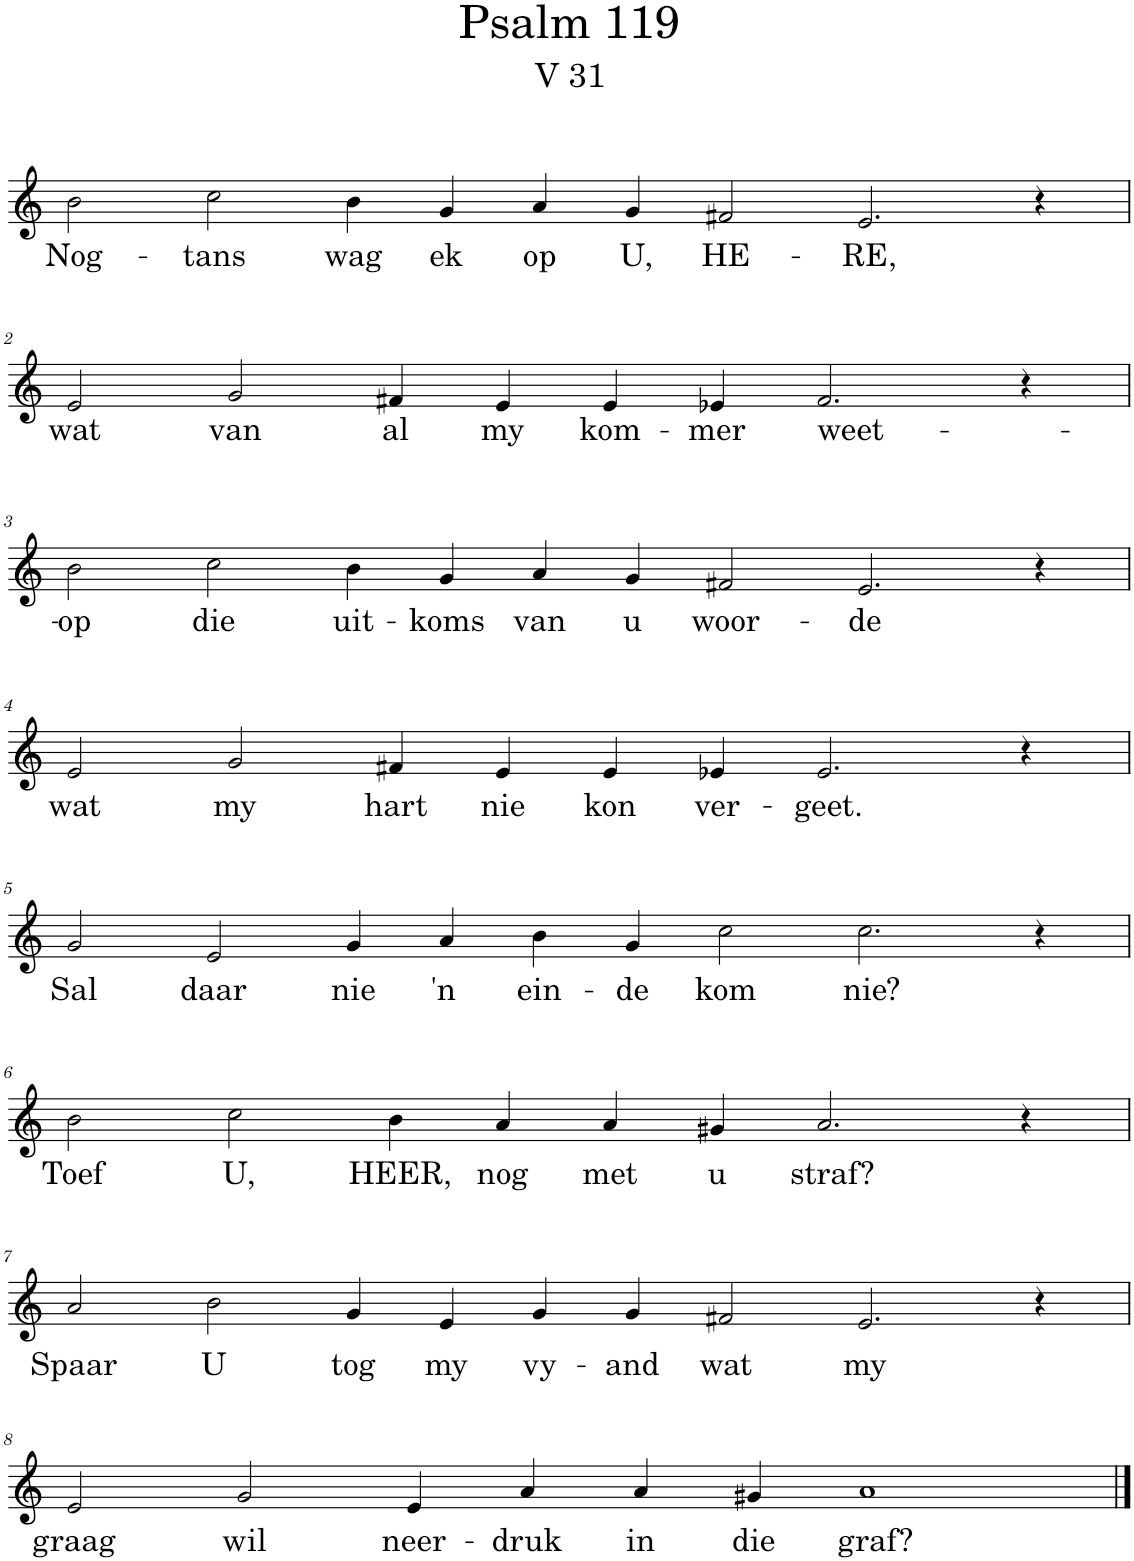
**kern	**text
*part1	*part1
*staff1	*staff1
*I"Pipe Organ	*
*I'Org.	*
*clefG2	*
*k[]	*
*M14/4	*
=1	=1
!	!LO:LY:b
2b\	Nog-
!	!LO:LY:b
2cc\	-tans
!	!LO:LY:b
4b\	wag
!	!LO:LY:b
4g/	ek
!	!LO:LY:b
4a/	op
!	!LO:LY:b
4g/	U,
!	!LO:LY:b
2f#X/	HE-
!	!LO:LY:b
2.e/	-RE,
4r	.
!!LO:LB:g=z
=2	=2
*M12/4	*
!	!LO:LY:b
2e/	wat
!	!LO:LY:b
2g/	van
!	!LO:LY:b
4f#X/	al
!	!LO:LY:b
4e/	my
!	!LO:LY:b
4e/	kom-
!	!LO:LY:b
4e-X/	-mer
!	!LO:LY:b
2.f#/	weet-
4r	.
!!LO:LB:g=z
=3	=3
*M14/4	*
!	!LO:LY:b
2b\	-op
!	!LO:LY:b
2cc\	die
!	!LO:LY:b
4b\	uit-
!	!LO:LY:b
4g/	-koms
!	!LO:LY:b
4a/	van
!	!LO:LY:b
4g/	u
!	!LO:LY:b
2f#X/	woor-
!	!LO:LY:b
2.e/	-de
4r	.
!!LO:LB:g=z
=4	=4
*M12/4	*
!	!LO:LY:b
2e/	wat
!	!LO:LY:b
2g/	my
!	!LO:LY:b
4f#X/	hart
!	!LO:LY:b
4e/	nie
!	!LO:LY:b
4e/	kon
!	!LO:LY:b
4e-X/	ver-
!	!LO:LY:b
2.e-/	-geet.
4r	.
!!LO:LB:g=z
=5	=5
*M14/4	*
!	!LO:LY:b
2g/	Sal
!	!LO:LY:b
2e/	daar
!	!LO:LY:b
4g/	nie
!	!LO:LY:b
4a/	'n
!	!LO:LY:b
4b\	ein-
!	!LO:LY:b
4g/	-de
!	!LO:LY:b
2cc\	kom
!	!LO:LY:b
2.cc\	nie?
4r	.
!!LO:LB:g=z
=6	=6
*M12/4	*
!	!LO:LY:b
2b\	Toef
!	!LO:LY:b
2cc\	U,
!	!LO:LY:b
4b\	HEER,
!	!LO:LY:b
4a/	nog
!	!LO:LY:b
4a/	met
!	!LO:LY:b
4g#X/	u
!	!LO:LY:b
2.a/	straf?
4r	.
!!LO:LB:g=z
=7	=7
*M14/4	*
!	!LO:LY:b
2a/	Spaar
!	!LO:LY:b
2b\	U
!	!LO:LY:b
4g/	tog
!	!LO:LY:b
4e/	my
!	!LO:LY:b
4g/	vy-
!	!LO:LY:b
4g/	-and
!	!LO:LY:b
2f#X/	wat
!	!LO:LY:b
2.e/	my
4r	.
!!LO:LB:g=z
=8	=8
!	!LO:LY:b
2e/	graag
!	!LO:LY:b
2g/	wil
!	!LO:LY:b
4e/	neer-
!	!LO:LY:b
4a/	-druk
!	!LO:LY:b
4a/	in
!	!LO:LY:b
4g#X/	die
!	!LO:LY:b
1a	graf?
==	==
*-	*-
